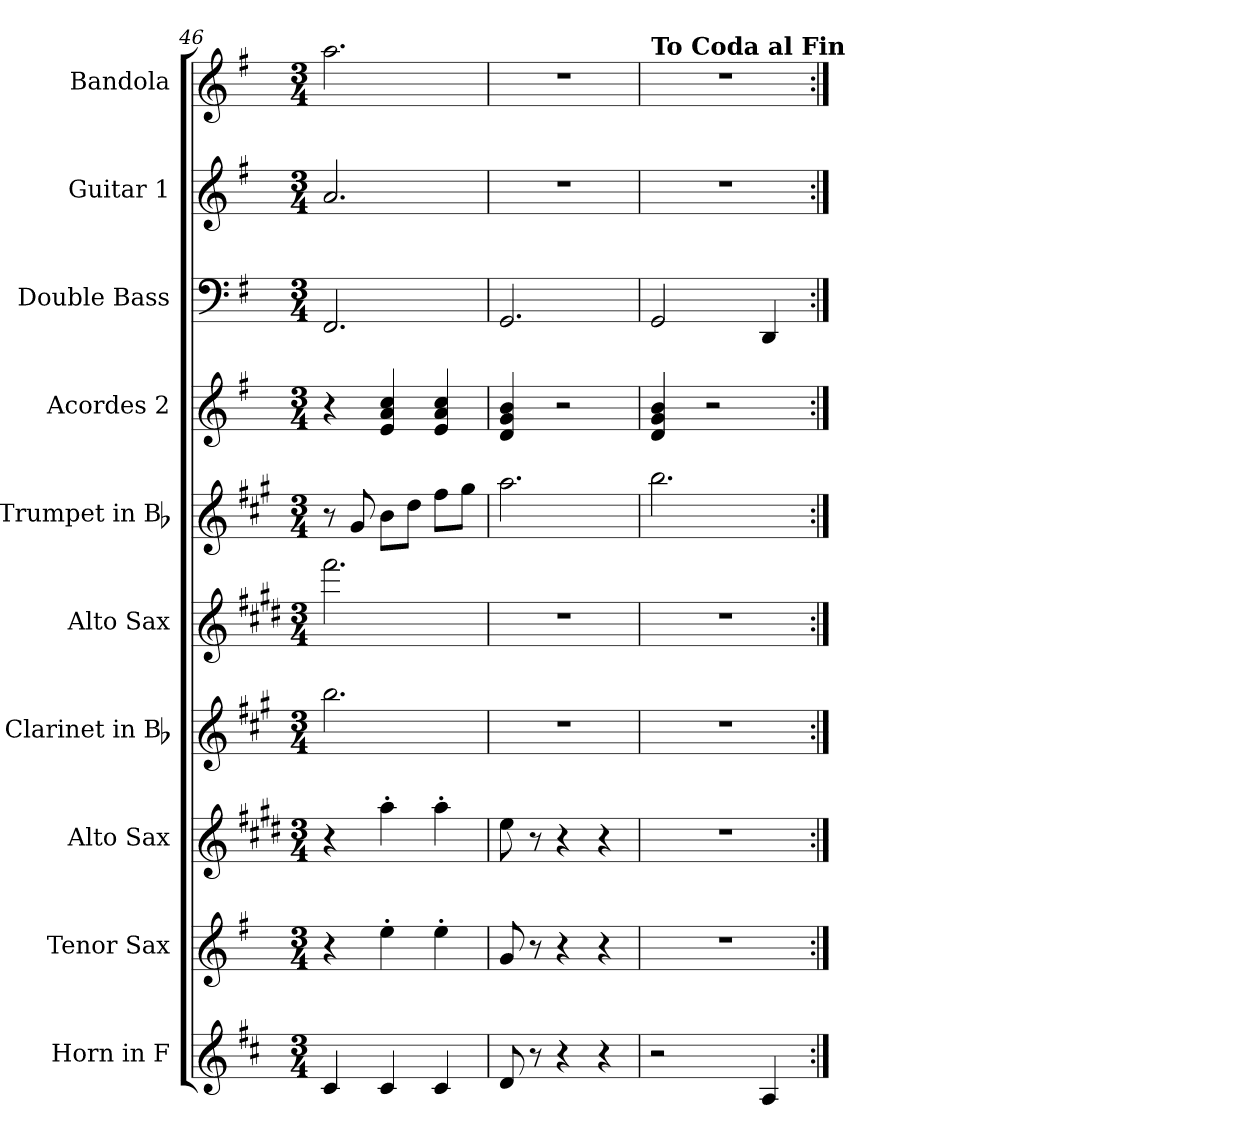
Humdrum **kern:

**kern	**kern	**kern	**kern	**kern	**kern	**kern	**kern	**kern	**kern
*part10	*part9	*part8	*part7	*part6	*part5	*part4	*part3	*part2	*part1
*staff10	*staff9	*staff8	*staff7	*staff6	*staff5	*staff4	*staff3	*staff2	*staff1
*I"Horn in F	*I"Tenor Sax	*I"Alto Sax	*I"Clarinet in Bb	*I"Alto Sax	*I"Trumpet in Bb	*I"Acordes 2	*I"Double Bass	*I"Guitar 1	*I"Bandola
*I'Hn.	*I'T. Sx.	*I'A. Sx.	*	*I'A. Sx.	*	*	*I'D.B.	*I'Gtr. 1	*I'Ban.
*clefG2	*clefG2	*clefG2	*clefG2	*clefG2	*clefG2	*clefG2	*clefF4	*clefG2	*clefG2
*ITrd4c7	*ITrd8c14	*ITrd5c9	*ITrd1c2	*ITrd5c9	*ITrd1c2	*ITrd7c12	*ITrd7c12	*ITrd7c12	*
*k[f#]	*k[f#]	*k[f#]	*k[f#]	*k[f#]	*k[f#]	*k[f#]	*k[f#]	*k[f#]	*k[f#]
*G:	*G:	*G:	*G:	*G:	*G:	*G:	*G:	*G:	*G:
*M3/4	*M3/4	*M3/4	*M3/4	*M3/4	*M3/4	*M3/4	*M3/4	*M3/4	*M3/4
=46	=46	=46	=46	=46	=46	=46	=46	=46	=46
4F#/	4r	4r	2.aa\	2.aa\	8r	4r	2.FFF#/	2.A/	2.aa\
.	.	.	.	.	8f#/	.	.	.	.
4F#/	4e'\	4cc'\	.	.	8a\L	4E/ 4A/ 4c/	.	.	.
.	.	.	.	.	8cc\J	.	.	.	.
4F#/	4e'\	4cc'\	.	.	8ee\L	4E/ 4A/ 4c/	.	.	.
.	.	.	.	.	8ff#\J	.	.	.	.
=47	=47	=47	=47	=47	=47	=47	=47	=47	=47
8G/	8G/	8g\	2.r	2.r	2.gg\	4D/ 4G/ 4B/	2.GGG/	2.r	2.r
8r	8r	8r	.	.	.	.	.	.	.
4r	4r	4r	.	.	.	2r	.	.	.
4r	4r	4r	.	.	.	.	.	.	.
!!LO:PB:g=z
=48	=48	=48	=48	=48	=48	=48	=48	=48	=48
!	!	!	!	!	!	!	!	!	!LO:TX:a:B:t=To Coda al Fin
2r	2.r	2.r	2.r	2.r	2.aa\	4D/ 4G/ 4B/	2GGG/	2.r	2.r
.	.	.	.	.	.	2r	.	.	.
4D/	.	.	.	.	.	.	4DDD/	.	.
=:|!	=:|!	=:|!	=:|!	=:|!	=:|!	=:|!	=:|!	=:|!	=:|!
*-	*-	*-	*-	*-	*-	*-	*-	*-	*-
